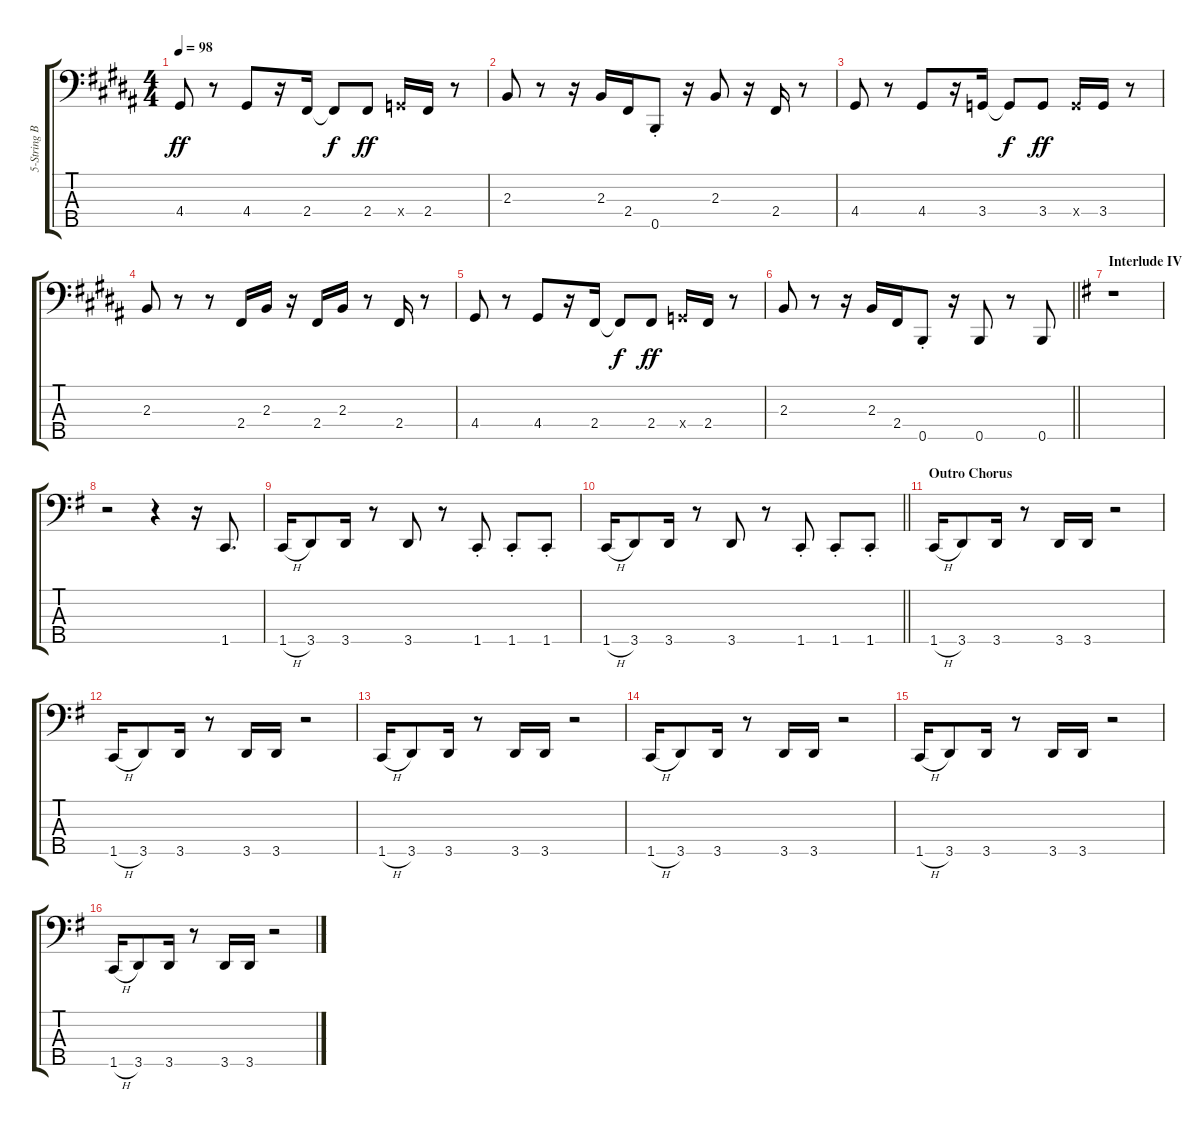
\track ("5-String Bass" "5-String B") {instrument electricbassfinger}
\staff {score tabs}
\tuning (G2 D2 A1 E1 B0) {hide}
\ts (4 4)
\tempo 98
\clef f4
\ks b
4.4.8{dy ff} r.8 4.4.8 r.16 2.4.16 2.4{t}.8{dy f} 2.4.8{dy ff} 3.4{x}.16 2.4.16 r.8 |
2.3.8 r.8 r.16 2.3.16 2.4.16 0.5{st}.8 r.16 2.3.8 r.16 2.4.16 r.8 |
4.4.8 r.8 4.4.8 r.16 3.4.16 3.4{t}.8{dy f} 3.4.8{dy ff} 3.4{x}.16 3.4.16 r.8 |
2.3.8 r.8 r.8 2.4.16 2.3.16 r.16 2.4.16 2.3.16 r.8 2.4.16 r.8 |
4.4.8 r.8 4.4.8 r.16 2.4.16 2.4{t}.8{dy f} 2.4.8{dy ff} 3.4{x}.16 2.4.16 r.8 |
\barLineRight lightlight
2.3.8 r.8 r.16 2.3.16 2.4.16 0.5{st}.8 r.16 0.5.8 r.8 0.5.8 |
\section ("" "Interlude IV")
\ks g
r.1 |
r.2 r.4 r.16 1.5.8{d} |
1.5{h}.16 3.5.8 3.5.16 r.8 3.5.8 r.8 1.5{st}.8 1.5{st}.8 1.5{st}.8 |
\barLineRight lightlight
1.5{h}.16 3.5.8 3.5.16 r.8 3.5.8 r.8 1.5{st}.8 1.5{st}.8 1.5{st}.8 |
\section ("" "Outro Chorus")
1.5{h}.16 3.5.8 3.5.16 r.8 3.5.16 3.5.16 r.2 |
1.5{h}.16 3.5.8 3.5.16 r.8 3.5.16 3.5.16 r.2 |
1.5{h}.16 3.5.8 3.5.16 r.8 3.5.16 3.5.16 r.2 |
1.5{h}.16 3.5.8 3.5.16 r.8 3.5.16 3.5.16 r.2 |
1.5{h}.16 3.5.8 3.5.16 r.8 3.5.16 3.5.16 r.2 |
1.5{h}.16 3.5.8 3.5.16 r.8 3.5.16 3.5.16 r.2
